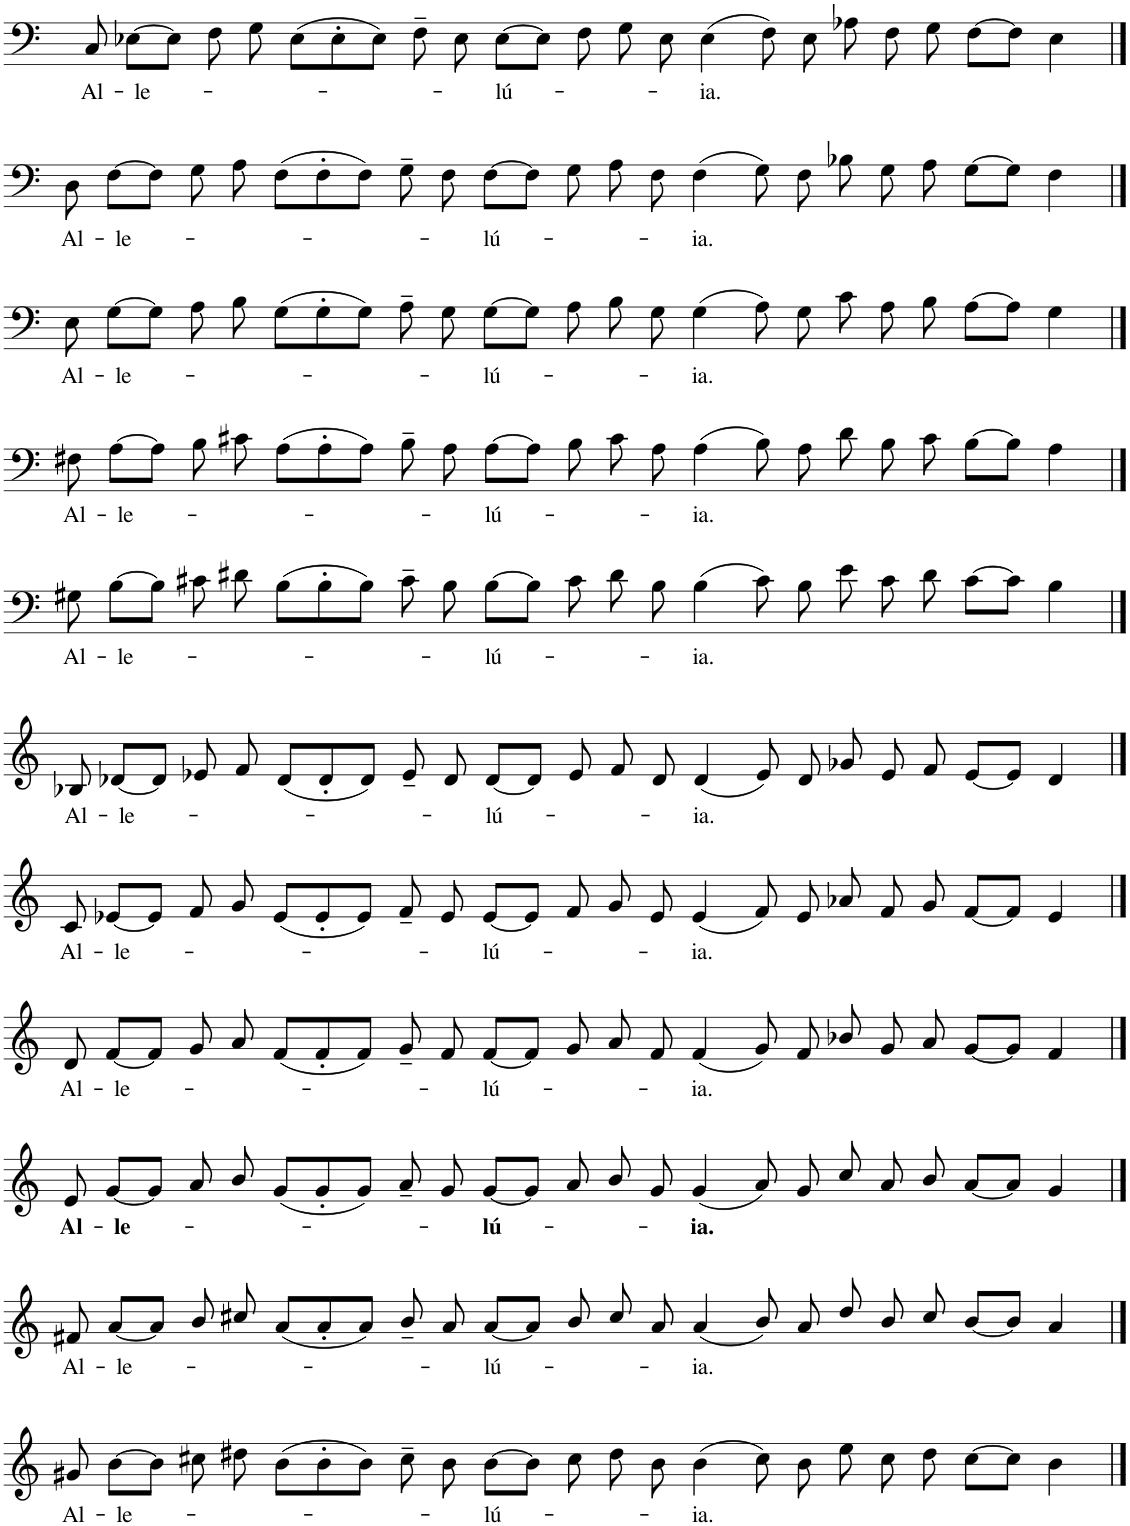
**kern	**text
*part1	*part1
*staff1	*staff1
*I"Piano	*
*I'Pno.	*
*clefF4	*
*k[]	*
*M13/4	*
=1	=1
!	!LO:LY:b
8C/	Al-
!	!LO:LY:b
[8E-X\L	-le-
8E-\J]	.
8F\	.
8G\	.
(8E-\L	.
8E-'\	.
8E-\J)	.
8F~\	.
8E-\	.
!	!LO:LY:b
[8E-\L	-lú-
8E-\J]	.
8F\	.
8G\	.
8E-\	.
!	!LO:LY:b
(4E-\	-ia.
8F\)	.
8E-\	.
8A-X\	.
8F\	.
8G\	.
[8F\L	.
8F\J]	.
4E-\	.
!!LO:LB:g=z
==2	==2
!	!LO:LY:b
8D\	Al-
!	!LO:LY:b
[8F\L	-le-
8F\J]	.
8G\	.
8A\	.
(8F\L	.
8F'\	.
8F\J)	.
8G~\	.
8F\	.
!	!LO:LY:b
[8F\L	-lú-
8F\J]	.
8G\	.
8A\	.
8F\	.
!	!LO:LY:b
(4F\	-ia.
8G\)	.
8F\	.
8B-X\	.
8G\	.
8A\	.
[8G\L	.
8G\J]	.
4F\	.
!!LO:LB:g=z
==3	==3
!	!LO:LY:b
8E\	Al-
!	!LO:LY:b
[8G\L	-le-
8G\J]	.
8A\	.
8B\	.
(8G\L	.
8G'\	.
8G\J)	.
8A~\	.
8G\	.
!	!LO:LY:b
[8G\L	-lú-
8G\J]	.
8A\	.
8B\	.
8G\	.
!	!LO:LY:b
(4G\	-ia.
8A\)	.
8G\	.
8c\	.
8A\	.
8B\	.
[8A\L	.
8A\J]	.
4G\	.
!!LO:LB:g=z
==4	==4
!	!LO:LY:b
8F#X\	Al-
!	!LO:LY:b
[8A\L	-le-
8A\J]	.
8B\	.
8c#X\	.
(8A\L	.
8A'\	.
8A\J)	.
8B~\	.
8A\	.
!	!LO:LY:b
[8A\L	-lú-
8A\J]	.
8B\	.
8c#\	.
8A\	.
!	!LO:LY:b
(4A\	-ia.
8B\)	.
8A\	.
8d\	.
8B\	.
8c#\	.
[8B\L	.
8B\J]	.
4A\	.
!!LO:LB:g=z
==5	==5
!	!LO:LY:b
8G#X\	Al-
!	!LO:LY:b
[8B\L	-le-
8B\J]	.
8c#X\	.
8d#X\	.
(8B\L	.
8B'\	.
8B\J)	.
8c#~\	.
8B\	.
!	!LO:LY:b
[8B\L	-lú-
8B\J]	.
8c#\	.
8d#\	.
8B\	.
!	!LO:LY:b
(4B\	-ia.
8c#\)	.
8B\	.
8e\	.
8c#\	.
8d#\	.
[8c#\L	.
8c#\J]	.
4B\	.
!!LO:LB:g=z
==6	==6
*clefG2	*
!	!LO:LY:b
8B-X/	Al-
!	!LO:LY:b
[8d-X/L	-le-
8d-/J]	.
8e-X/	.
8f/	.
(8d-/L	.
8d-'/	.
8d-/J)	.
8e-~/	.
8d-/	.
!	!LO:LY:b
[8d-/L	-lú-
8d-/J]	.
8e-/	.
8f/	.
8d-/	.
!	!LO:LY:b
(4d-/	-ia.
8e-/)	.
8d-/	.
8g-X/	.
8e-/	.
8f/	.
[8e-/L	.
8e-/J]	.
4d-/	.
!!LO:LB:g=z
==7	==7
!	!LO:LY:b
8c/	Al-
!	!LO:LY:b
[8e-X/L	-le-
8e-/J]	.
8f/	.
8g/	.
(8e-/L	.
8e-'/	.
8e-/J)	.
8f~/	.
8e-/	.
!	!LO:LY:b
[8e-/L	-lú-
8e-/J]	.
8f/	.
8g/	.
8e-/	.
!	!LO:LY:b
(4e-/	-ia.
8f/)	.
8e-/	.
8a-X/	.
8f/	.
8g/	.
[8f/L	.
8f/J]	.
4e-/	.
!!LO:LB:g=z
==8	==8
!	!LO:LY:b
8d/	Al-
!	!LO:LY:b
[8f/L	-le-
8f/J]	.
8g/	.
8a/	.
(8f/L	.
8f'/	.
8f/J)	.
8g~/	.
8f/	.
!	!LO:LY:b
[8f/L	-lú-
8f/J]	.
8g/	.
8a/	.
8f/	.
!	!LO:LY:b
(4f/	-ia.
8g/)	.
8f/	.
8b-X/	.
8g/	.
8a/	.
[8g/L	.
8g/J]	.
4f/	.
!!LO:LB:g=z
==9	==9
!	!LO:LY:b
8e/	Al-
!	!LO:LY:b
[8g/L	-le-
8g/J]	.
8a/	.
8b/	.
(8g/L	.
8g'/	.
8g/J)	.
8a~/	.
8g/	.
!	!LO:LY:b
[8g/L	-lú-
8g/J]	.
8a/	.
8b/	.
8g/	.
!	!LO:LY:b
(4g/	-ia.
8a/)	.
8g/	.
8cc/	.
8a/	.
8b/	.
[8a/L	.
8a/J]	.
4g/	.
!!LO:LB:g=z
==10	==10
!	!LO:LY:b
8f#X/	Al-
!	!LO:LY:b
[8a/L	-le-
8a/J]	.
8b/	.
8cc#X/	.
(8a/L	.
8a'/	.
8a/J)	.
8b~/	.
8a/	.
!	!LO:LY:b
[8a/L	-lú-
8a/J]	.
8b/	.
8cc#/	.
8a/	.
!	!LO:LY:b
(4a/	-ia.
8b/)	.
8a/	.
8dd/	.
8b/	.
8cc#/	.
[8b/L	.
8b/J]	.
4a/	.
!!LO:LB:g=z
==11	==11
!	!LO:LY:b
8g#X/	Al-
!	!LO:LY:b
[8b\L	-le-
8b\J]	.
8cc#X\	.
8dd#X\	.
(8b\L	.
8b'\	.
8b\J)	.
8cc#~\	.
8b\	.
!	!LO:LY:b
[8b\L	-lú-
8b\J]	.
8cc#\	.
8dd#\	.
8b\	.
!	!LO:LY:b
(4b\	-ia.
8cc#\)	.
8b\	.
8ee\	.
8cc#\	.
8dd#\	.
[8cc#\L	.
8cc#\J]	.
4b\	.
==	==
*-	*-
